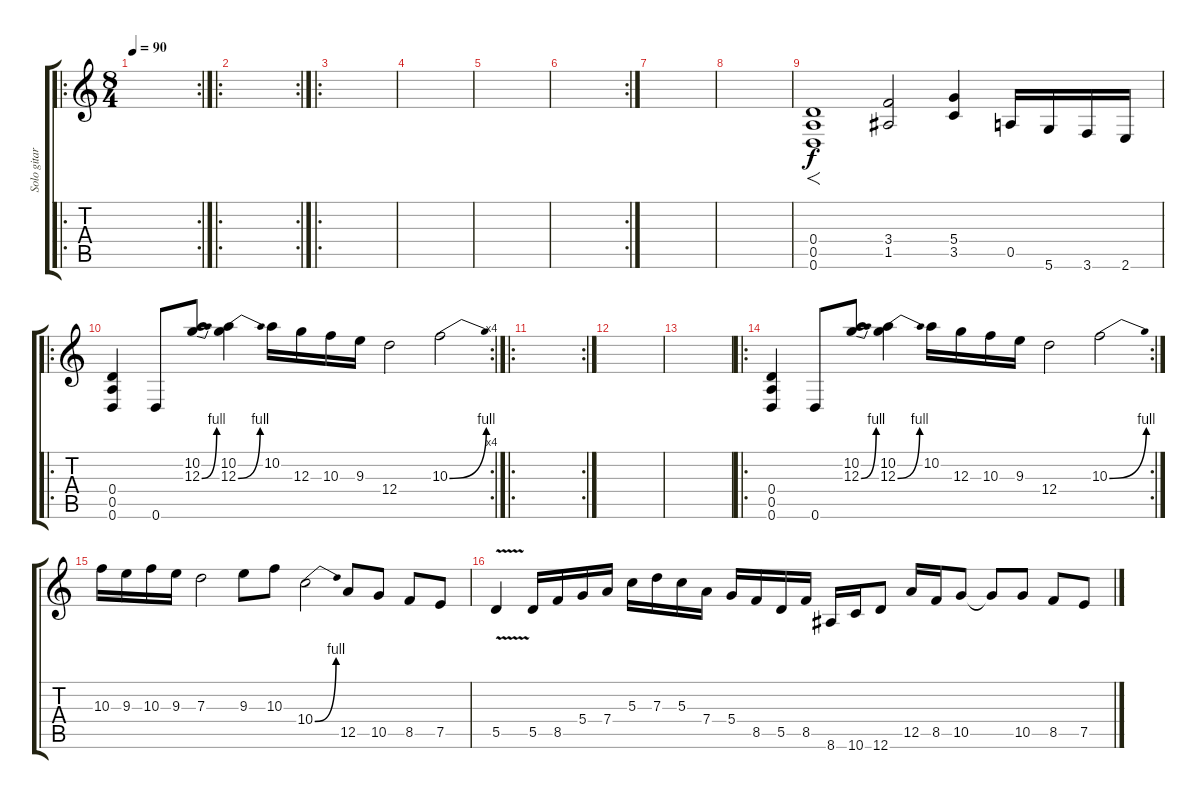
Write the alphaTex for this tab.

\track ("Solo gitara" "Solo gitar") {instrument distortionguitar}
\staff {score tabs}
\tuning (E4 B3 G3 D3 A2 D2) {hide}
\ro
\rc 2
\ts (8 4)
\tempo 90
\clef g2
\ks c
|
\ro
\rc 2
|
\ro
|
|
|
\rc 2
|
|
|
(0.4 0.5 0.6).1{f} (3.4 1.5).2 (5.4 3.5).4 0.5.16 5.6.16 3.6.16 2.6.16 |
\ro
\rc 4
(0.4 0.5 0.6).4 0.6.8 (10.2 12.3{be (bend 0 0 60 4)}).8 (10.2 12.3{be (bend 0 0 60 4)}).4 10.2.16 12.3.16 10.3.16 9.3.16 12.4.2 10.3{be (bend 0 0 60 4)}.2 |
\ro
\rc 2
|
|
|
\ro
\rc 2
(0.4 0.5 0.6).4 0.6.8 (10.2 12.3{be (bend 0 0 60 4)}).8 (10.2 12.3{be (bend 0 0 60 4)}).4 10.2.16 12.3.16 10.3.16 9.3.16 12.4.2 10.3{be (bend 0 0 60 4)}.2 |
10.3.16{volume 16} 9.3.16 10.3.16 9.3.16 7.3.2 9.3.8 10.3.8 10.4{be (bend 0 0 60 4)}.2 12.5.8 10.5.8 8.5.8 7.5.8 |
5.5{v}.4 5.5.16 8.5.16 5.4.16 7.4.16 5.3.16 7.3.16 5.3.16 7.4.16 5.4.16 8.5.16 5.5.16 8.5.16 8.6.16 10.6.16 12.6.8 12.5.16 8.5.16 10.5.8 10.5{t}.8 10.5.8 8.5.8 7.5.8
